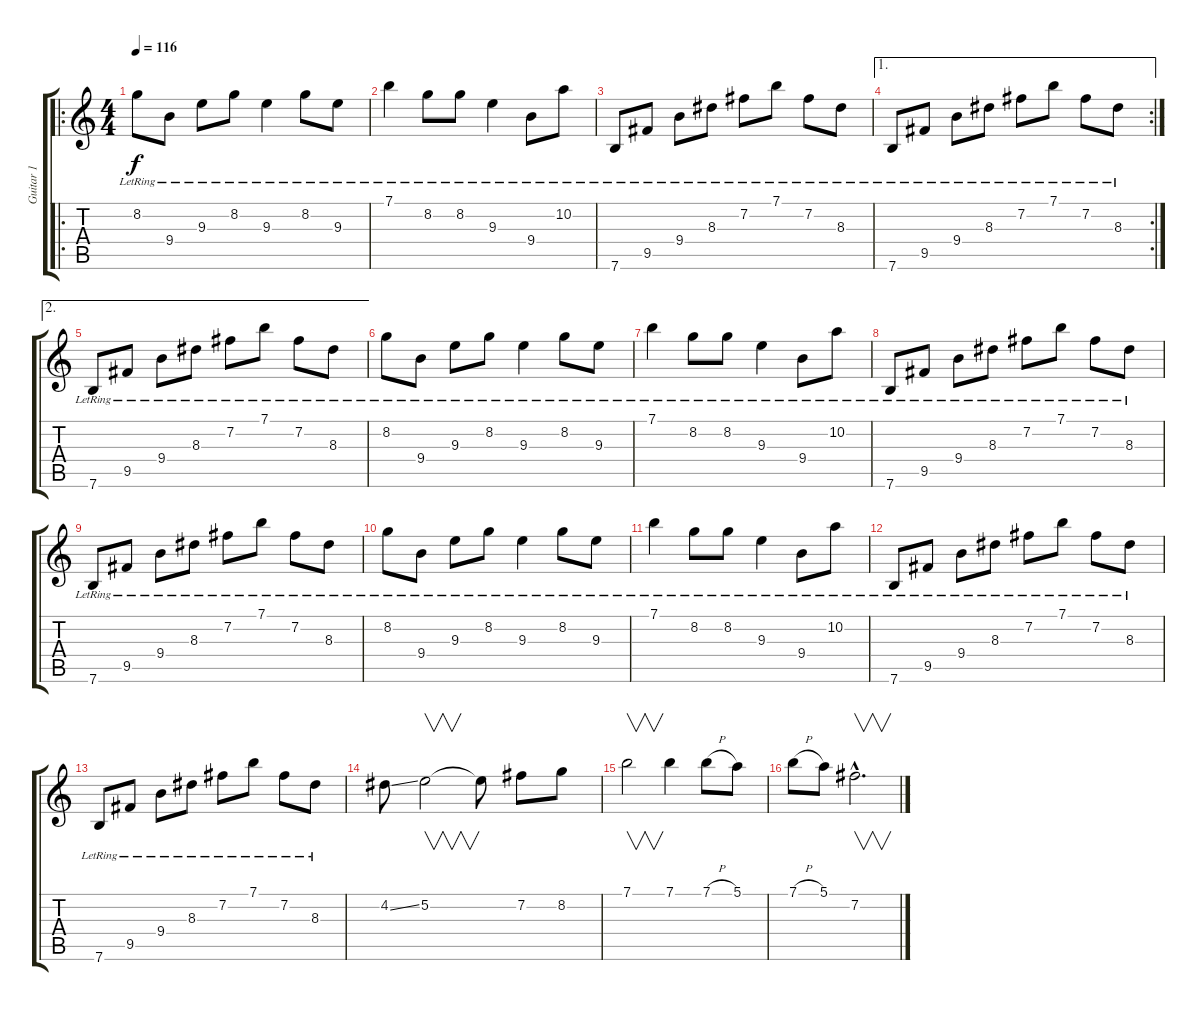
\track ("Guitar 1" "Guitar 1") {instrument acousticguitarsteel}
\staff {score tabs}
\tuning (E4 B3 G3 D3 A2 E2) {hide}
\ro
\ts (4 4)
\tempo 116
\clef g2
\ks c
8.2{lr}.8{dy f volume 10 instrument acousticguitarsteel} 9.4{lr}.8 9.3{lr}.8 8.2{lr}.8 9.3{lr}.4 8.2{lr}.8 9.3{lr}.8 |
7.1{lr}.4 8.2{lr}.8 8.2{lr}.8 9.3{lr}.4 9.4{lr}.8 10.2{lr}.8 |
7.6{lr}.8 9.5{lr}.8 9.4{lr}.8 8.3{lr}.8 7.2{lr}.8 7.1{lr}.8 7.2{lr}.8 8.3{lr}.8 |
\ae 1
\rc 2
7.6{lr}.8 9.5{lr}.8 9.4{lr}.8 8.3{lr}.8 7.2{lr}.8 7.1{lr}.8 7.2{lr}.8 8.3{lr}.8 |
\ae 2
7.6{lr}.8 9.5{lr}.8 9.4{lr}.8 8.3{lr}.8 7.2{lr}.8 7.1{lr}.8 7.2{lr}.8 8.3{lr}.8 |
8.2{lr}.8{volume 10} 9.4{lr}.8 9.3{lr}.8 8.2{lr}.8 9.3{lr}.4 8.2{lr}.8 9.3{lr}.8 |
7.1{lr}.4 8.2{lr}.8 8.2{lr}.8 9.3{lr}.4 9.4{lr}.8 10.2{lr}.8 |
7.6{lr}.8 9.5{lr}.8 9.4{lr}.8 8.3{lr}.8 7.2{lr}.8 7.1{lr}.8 7.2{lr}.8 8.3{lr}.8 |
7.6{lr}.8 9.5{lr}.8 9.4{lr}.8 8.3{lr}.8 7.2{lr}.8 7.1{lr}.8 7.2{lr}.8 8.3{lr}.8 |
8.2{lr}.8{volume 10} 9.4{lr}.8 9.3{lr}.8 8.2{lr}.8 9.3{lr}.4 8.2{lr}.8 9.3{lr}.8 |
7.1{lr}.4 8.2{lr}.8 8.2{lr}.8 9.3{lr}.4 9.4{lr}.8 10.2{lr}.8 |
7.6{lr}.8 9.5{lr}.8 9.4{lr}.8 8.3{lr}.8 7.2{lr}.8 7.1{lr}.8 7.2{lr}.8 8.3{lr}.8 |
7.6{lr}.8 9.5{lr}.8 9.4{lr}.8 8.3{lr}.8 7.2{lr}.8 7.1{lr}.8 7.2{lr}.8 8.3{lr}.8 |
4.2{ss}.8{volume 16 instrument overdrivenguitar} 5.2.2{v} 5.2{t}.8 7.2.8 8.2.8 |
7.1.2{v} 7.1.4 7.1{h}.8 5.1.8 |
7.1{h}.8 5.1.8 7.2{hac}.2{v d}
